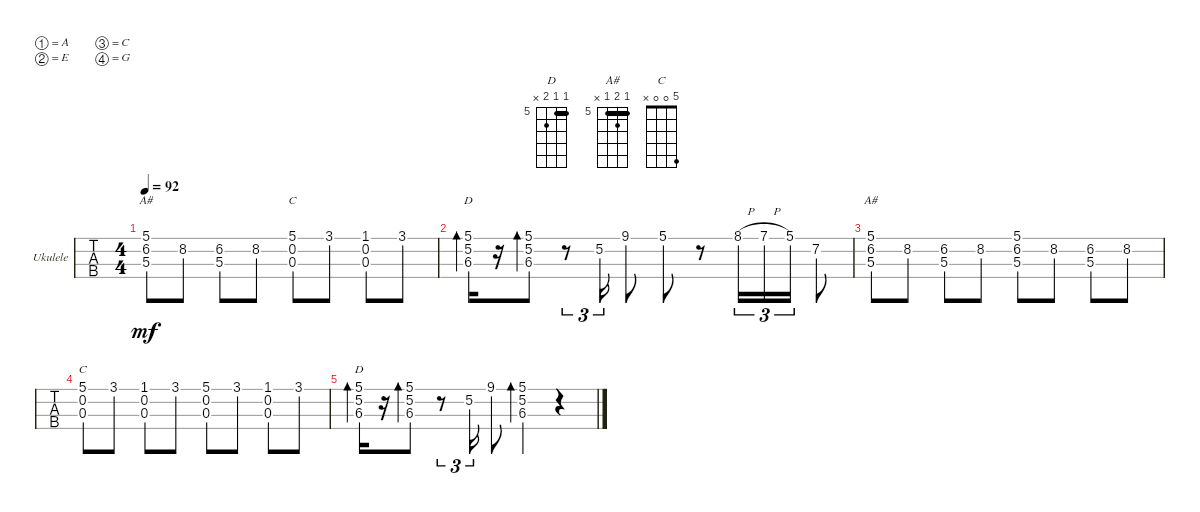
\bracketExtendMode groupsimilarinstruments
\firstSystemTrackNameOrientation horizontal
\otherSystemsTrackNameOrientation horizontal
\track ("" "Ukulele") {instrument shamisen}
\staff {tabs}
\tuning (A4 E4 C4 G4)
\chord ("D" 5 5 6 x) {firstfret 5 barre 5}
\chord ("A#" 5 6 5 x) {firstfret 5 barre 5}
\chord ("C" 5 0 0 x)
\ts (4 4)
\tempo 92
\clef g2
\ks d
(5.1 6.2 5.3).8{ch "A#" dy mf} 8.2.8 (6.2 5.3).8 8.2.8 (5.1 0.3 0.2).8{ch "C"} 3.1.8 (1.1 0.3 0.2).8 3.1.8 |
(5.1 5.2 6.3).16{bd 30 ch "D"} r.16 (5.1 5.2 6.3).8{bd 30} r.8{tu (3 2)} 5.2.16{tu (3 2)} 9.1.8 5.1.8 r.8 8.1{h}.16{tu (3 2)} 7.1{h}.16{tu (3 2)} 5.1.16{tu (3 2)} 7.2.8 |
(5.1 6.2 5.3).8{ch "A#"} 8.2.8 (6.2 5.3).8 8.2.8 (5.1 6.2 5.3).8 8.2.8 (6.2 5.3).8 8.2.8 |
(5.1 0.3 0.2).8{ch "C"} 3.1.8 (1.1 0.3 0.2).8 3.1.8 (5.1 0.3 0.2).8 3.1.8 (1.1 0.3 0.2).8 3.1.8 |
(5.1 5.2 6.3).16{bd 30 ch "D"} r.16 (5.1 5.2 6.3).8{bd 30} r.8{tu (3 2)} 5.2.16{tu (3 2)} 9.1.8 (5.1 5.2 6.3).4{bd 30} r.4
